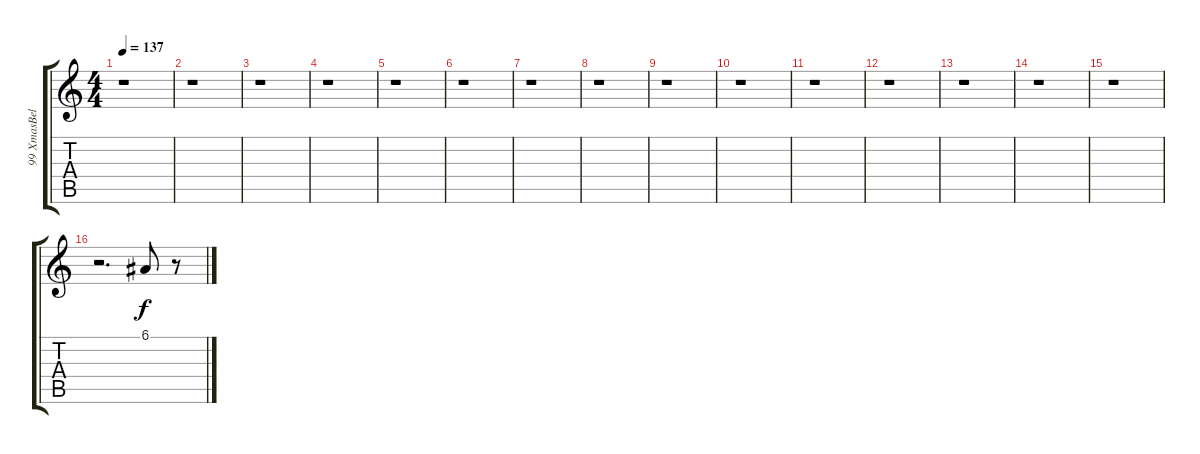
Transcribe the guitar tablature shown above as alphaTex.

\track ("99 XmasBell" "99 XmasBel") {instrument fx3crystal}
\staff {score tabs}
\tuning (E4 B3 G3 D3 A2 E2) {hide}
\ts (4 4)
\tempo 137
\clef g2
\ks c
r.1{dy mf} |
r.1 |
r.1 |
r.1 |
r.1 |
r.1 |
r.1 |
r.1 |
r.1 |
r.1 |
r.1 |
r.1 |
r.1 |
r.1 |
r.1 |
r.2{d} 6.1.8{dy f} r.8
